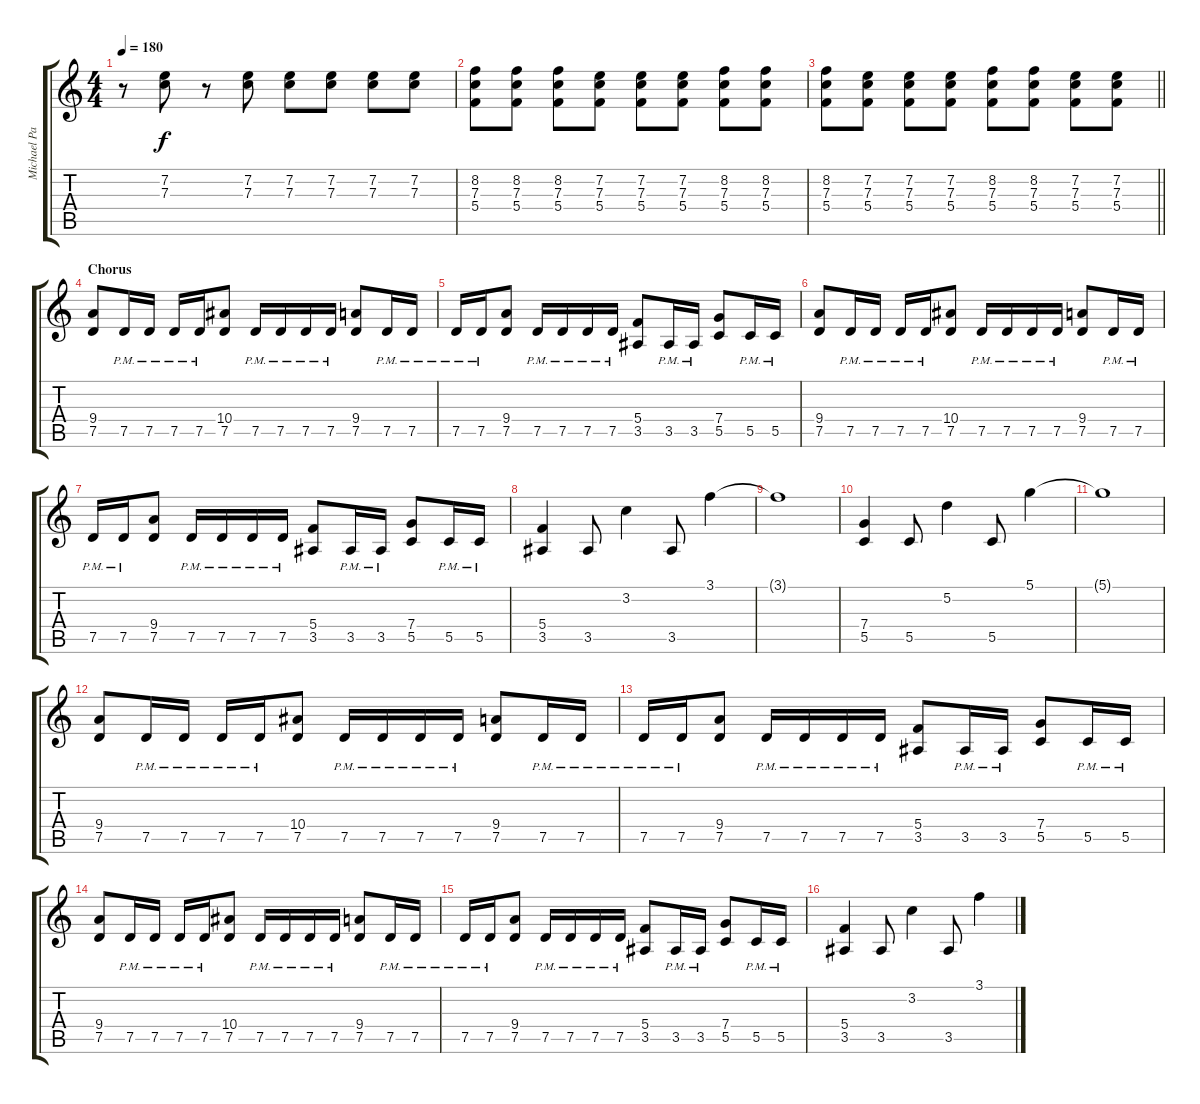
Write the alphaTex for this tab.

\track ("Michael Padget" "Michael Pa") {instrument distortionguitar}
\staff {score tabs}
\tuning (D4 A3 F3 C3 G2 C2) {hide}
\ts (4 4)
\tempo 180
\clef g2
\ks c
r.8{dy f} (7.2 7.3).8 r.8 (7.2 7.3).8 (7.2 7.3).8 (7.2 7.3).8 (7.2 7.3).8 (7.2 7.3).8 |
(8.2 7.3 5.4).8 (8.2 7.3 5.4).8 (8.2 7.3 5.4).8 (7.2 7.3 5.4).8 (7.2 7.3 5.4).8 (7.2 7.3 5.4).8 (8.2 7.3 5.4).8 (8.2 7.3 5.4).8 |
\barLineRight lightlight
(8.2 7.3 5.4).8 (7.2 7.3 5.4).8 (7.2 7.3 5.4).8 (7.2 7.3 5.4).8 (8.2 7.3 5.4).8 (8.2 7.3 5.4).8 (7.2 7.3 5.4).8 (7.2 7.3 5.4).8 |
\section ("" "Chorus")
(9.4 7.5).8{balance 0} 7.5{pm}.16 7.5{pm}.16 7.5{pm}.16 7.5{pm}.16 (10.4 7.5).8 7.5{pm}.16 7.5{pm}.16 7.5{pm}.16 7.5{pm}.16 (9.4 7.5).8 7.5{pm}.16 7.5{pm}.16 |
7.5{pm}.16 7.5{pm}.16 (9.4 7.5).8 7.5{pm}.16 7.5{pm}.16 7.5{pm}.16 7.5{pm}.16 (5.4 3.5).8 3.5{pm}.16 3.5{pm}.16 (7.4 5.5).8 5.5{pm}.16 5.5{pm}.16 |
(9.4 7.5).8 7.5{pm}.16 7.5{pm}.16 7.5{pm}.16 7.5{pm}.16 (10.4 7.5).8 7.5{pm}.16 7.5{pm}.16 7.5{pm}.16 7.5{pm}.16 (9.4 7.5).8 7.5{pm}.16 7.5{pm}.16 |
7.5{pm}.16 7.5{pm}.16 (9.4 7.5).8 7.5{pm}.16 7.5{pm}.16 7.5{pm}.16 7.5{pm}.16 (5.4 3.5).8 3.5{pm}.16 3.5{pm}.16 (7.4 5.5).8 5.5{pm}.16 5.5{pm}.16 |
(5.4 3.5).4 3.5.8 3.2.4 3.5.8 3.1.4 |
3.1{t}.1 |
(7.4 5.5).4 5.5.8 5.2.4 5.5.8 5.1.4 |
5.1{t}.1 |
(9.4 7.5).8 7.5{pm}.16 7.5{pm}.16 7.5{pm}.16 7.5{pm}.16 (10.4 7.5).8 7.5{pm}.16 7.5{pm}.16 7.5{pm}.16 7.5{pm}.16 (9.4 7.5).8 7.5{pm}.16 7.5{pm}.16 |
7.5{pm}.16 7.5{pm}.16 (9.4 7.5).8 7.5{pm}.16 7.5{pm}.16 7.5{pm}.16 7.5{pm}.16 (5.4 3.5).8 3.5{pm}.16 3.5{pm}.16 (7.4 5.5).8 5.5{pm}.16 5.5{pm}.16 |
(9.4 7.5).8 7.5{pm}.16 7.5{pm}.16 7.5{pm}.16 7.5{pm}.16 (10.4 7.5).8 7.5{pm}.16 7.5{pm}.16 7.5{pm}.16 7.5{pm}.16 (9.4 7.5).8 7.5{pm}.16 7.5{pm}.16 |
7.5{pm}.16 7.5{pm}.16 (9.4 7.5).8 7.5{pm}.16 7.5{pm}.16 7.5{pm}.16 7.5{pm}.16 (5.4 3.5).8 3.5{pm}.16 3.5{pm}.16 (7.4 5.5).8 5.5{pm}.16 5.5{pm}.16 |
(5.4 3.5).4 3.5.8 3.2.4 3.5.8 3.1.4
